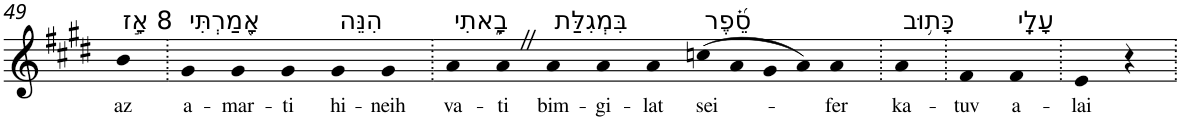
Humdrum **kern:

**kern	**text
*part1	*part1
*staff1	*staff1
*I"Piano	*
*I'Pno	*
!!LO:PB:g=z
*clefG2	*
*k[f#c#g#d#]	*
*E:	*
=49	=49
!LO:TX:a:t=8 אָ֣ז	!
!	!LO:LY:b
4b	az
=50.	=50.
!LO:TX:a:t=אָ֭מַרְתִּי	!
!	!LO:LY:b
4g#	a-
!	!LO:LY:b
4g#	-mar-
!	!LO:LY:b
4g#	-ti
!LO:TX:a:t=הִנֵּה	!
!	!LO:LY:b
4g#	hi-
!	!LO:LY:b
4g#	-neih
=51.	=51.
!LO:TX:a:t=בָ֑אתִי	!
!	!LO:LY:b
4a	va-
!	!LO:LY:b
4aZ	-ti
!LO:TX:a:t=בִּמְגִלַּת	!
!	!LO:LY:b
4a	bim-
!	!LO:LY:b
4a	-gi-
!	!LO:LY:b
4a	-lat
!LO:TX:a:t=סֵ֝֗פֶר	!
!	!LO:LY:b
(>8ccn	sei-
8a	.
8g#	.
8a)	.
!	!LO:LY:b
4a	-fer
=52.	=52.
!LO:TX:a:t=כָּת֥וּב	!
!	!LO:LY:b
4a	ka-
=53.	=53.
!	!LO:LY:b
4f#	-tuv
!LO:TX:a:t=עָלָֽי	!
!	!LO:LY:b
4f#	a-
=54.	=54.
!	!LO:LY:b
4e	-lai
4r	.
=.	=.
*-	*-
